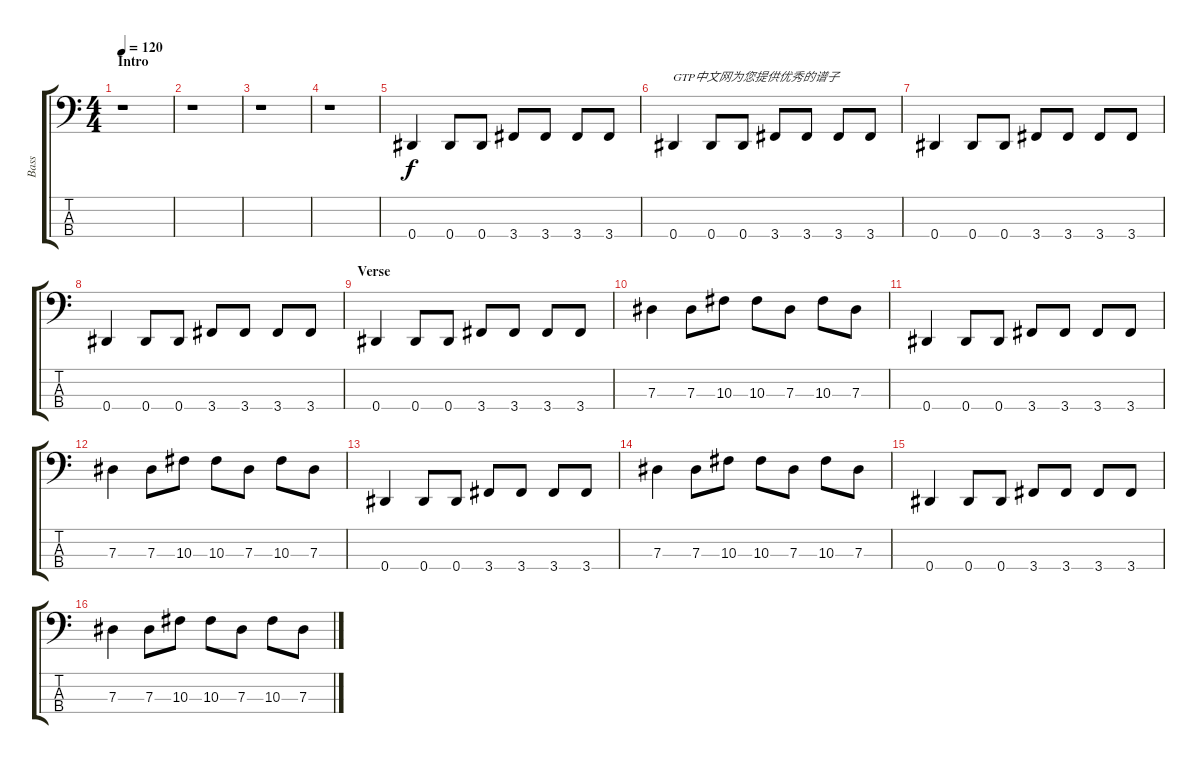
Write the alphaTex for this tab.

\track ("Bass" "Bass") {instrument acousticbass}
\staff {score tabs}
\tuning (Gb2 Db2 Ab1 Eb1) {hide}
\ts (4 4)
\section ("" "Intro")
\tempo 120
\clef f4
\ks c
r.1{dy f instrument acousticbass} |
r.1 |
r.1 |
r.1 |
0.4.4 0.4.8 0.4.8 3.4.8 3.4.8 3.4.8 3.4.8 |
0.4.4{txt "GTP中文网为您提供优秀的谱子"} 0.4.8 0.4.8 3.4.8 3.4.8 3.4.8 3.4.8 |
0.4.4 0.4.8 0.4.8 3.4.8 3.4.8 3.4.8 3.4.8 |
0.4.4 0.4.8 0.4.8 3.4.8 3.4.8 3.4.8 3.4.8 |
\section ("" "Verse")
0.4.4 0.4.8 0.4.8 3.4.8 3.4.8 3.4.8 3.4.8 |
7.3.4 7.3.8 10.3.8 10.3.8 7.3.8 10.3.8 7.3.8 |
0.4.4 0.4.8 0.4.8 3.4.8 3.4.8 3.4.8 3.4.8 |
7.3.4 7.3.8 10.3.8 10.3.8 7.3.8 10.3.8 7.3.8 |
0.4.4 0.4.8 0.4.8 3.4.8 3.4.8 3.4.8 3.4.8 |
7.3.4 7.3.8 10.3.8 10.3.8 7.3.8 10.3.8 7.3.8 |
0.4.4 0.4.8 0.4.8 3.4.8 3.4.8 3.4.8 3.4.8 |
7.3.4 7.3.8 10.3.8 10.3.8 7.3.8 10.3.8 7.3.8
